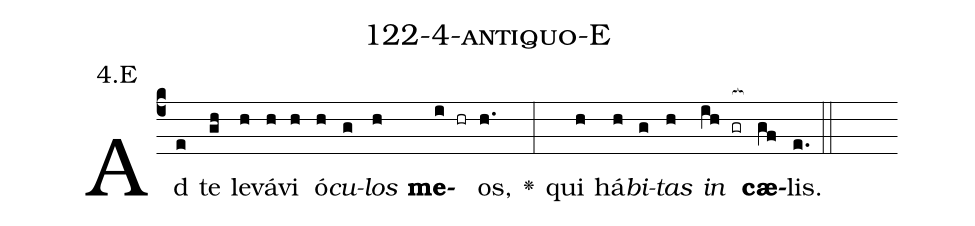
name: 122-4-antiquo-E;
annotation: 4.E;
%%
(c4)Ad(e) te(gh) le(h)vá(h)vi(h) ó(h)<i>cu</i>(g)<i>los</i>(h) <b>me</b>(i hr)os,(h.) <v>\greheightstar</v>(:) qui(h) há(h)<i>bi</i>(g)<i>tas</i>(h) <i>in</i>(ih gr[ocb:1{]) <b>cæ</b>(gf[ocb:0}])lis.(e.) (::)


%E(h) u(g) o(h) u(ih) a(gf) e.(e.) (::)
